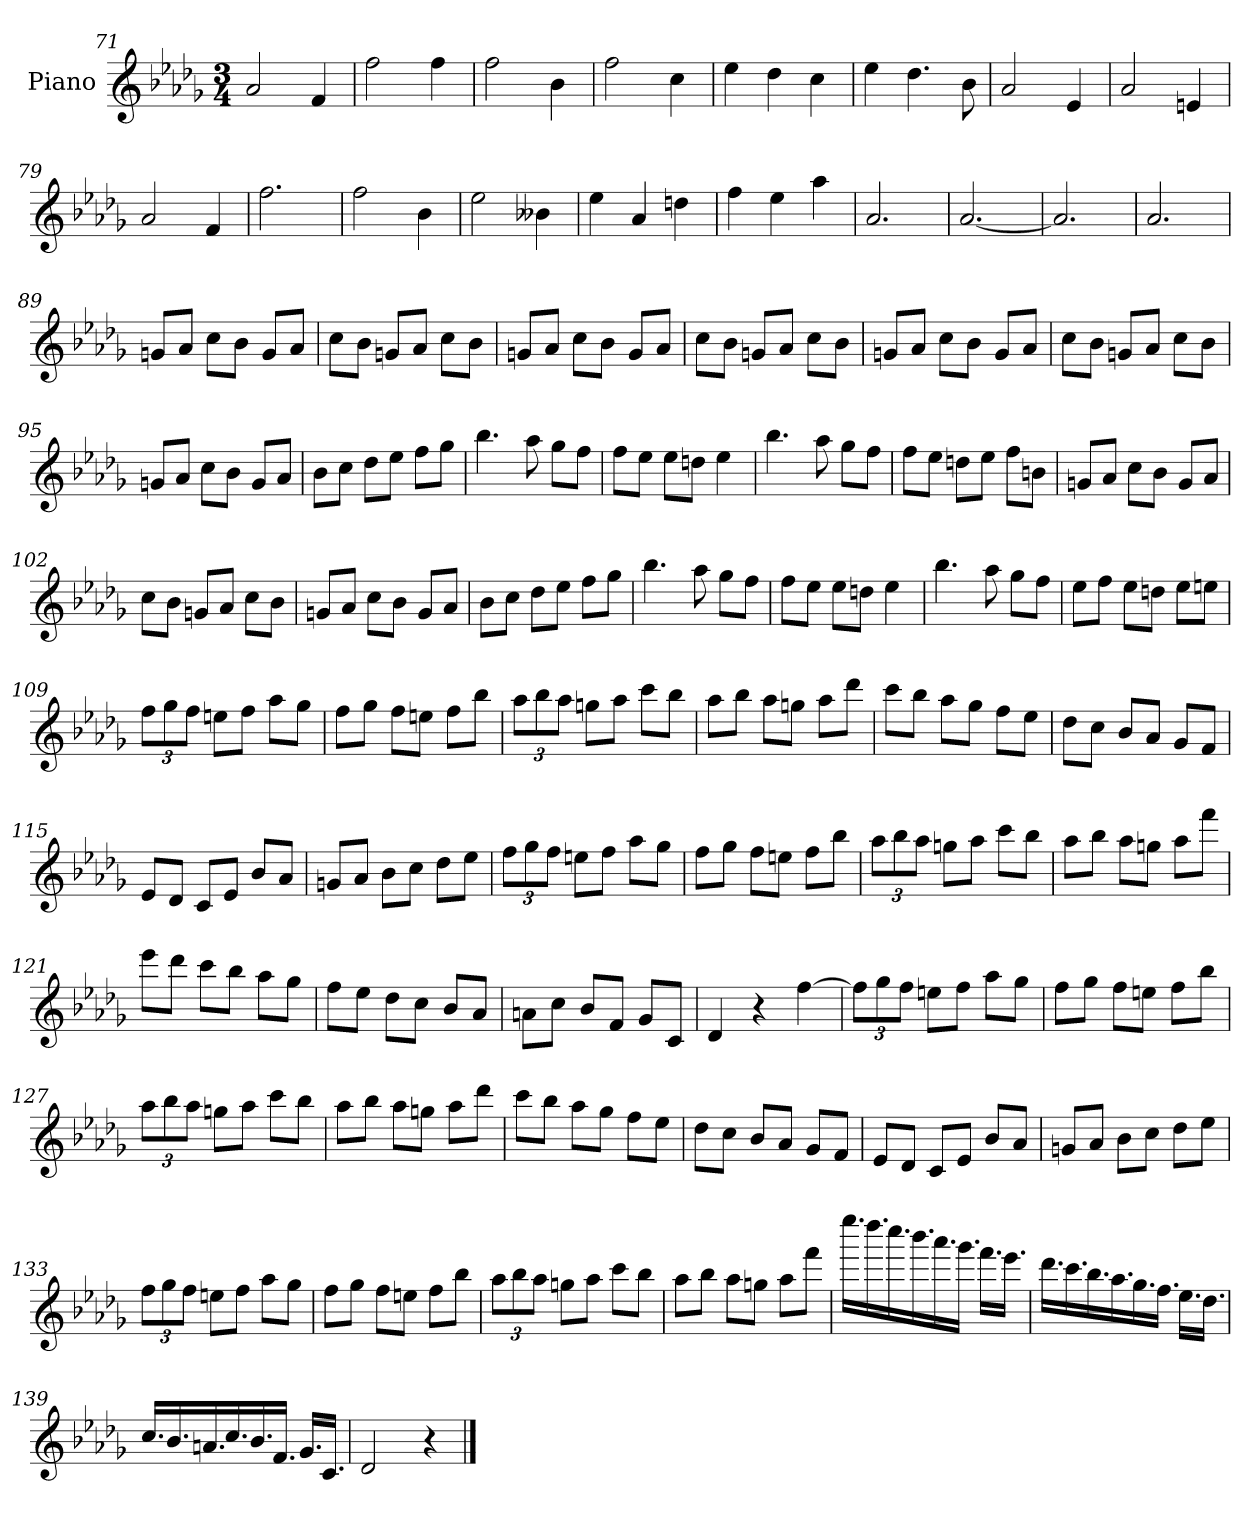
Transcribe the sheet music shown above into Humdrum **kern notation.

**kern
*part1
*staff1
*I"Piano
*I'Pno
*clefG2
*k[b-e-a-d-g-]
*D-:
*M3/4
=71
2a-
4f
=72
2ff
4ff
=73
2ff
4b-
=74
2ff
4cc
=75
4ee-
4dd-
4cc
=76
4ee-
4.dd-
8b-
=77
2a-
4e-
=78
2a-
4en
=79
2a-
4f
=80
2.ff
=81
2ff
4b-
=82
2ee-
4b--X
=83
4ee-
4a-
4ddn
=84
4ff
4ee-
4aa-
=85
2.a-
=86
[2.a-
=87
2.a-]
=88
2.a-
=89
8gn/L
8a-/J
8cc\L
8b-\J
8g/L
8a-/J
=90
8cc\L
8b-\J
8gn/L
8a-/J
8cc\L
8b-\J
=91
8gn/L
8a-/J
8cc\L
8b-\J
8g/L
8a-/J
=92
8cc\L
8b-\J
8gn/L
8a-/J
8cc\L
8b-\J
=93
8gn/L
8a-/J
8cc\L
8b-\J
8g/L
8a-/J
=94
8cc\L
8b-\J
8gn/L
8a-/J
8cc\L
8b-\J
=95
8gn/L
8a-/J
8cc\L
8b-\J
8g/L
8a-/J
=96
8b-\L
8cc\J
8dd-\L
8ee-\J
8ff\L
8gg-\J
=97
4.bb-
8aa-
8gg-\L
8ff\J
=98
8ff\L
8ee-\J
8ee-\L
8ddn\J
4ee-
=99
4.bb-
8aa-
8gg-\L
8ff\J
=100
8ff\L
8ee-\J
8ddn\L
8ee-\J
8ff\L
8bn\J
=101
8gn/L
8a-/J
8cc\L
8b-\J
8g/L
8a-/J
=102
8cc\L
8b-\J
8gn/L
8a-/J
8cc\L
8b-\J
=103
8gn/L
8a-/J
8cc\L
8b-\J
8g/L
8a-/J
=104
8b-\L
8cc\J
8dd-\L
8ee-\J
8ff\L
8gg-\J
=105
4.bb-
8aa-
8gg-\L
8ff\J
=106
8ff\L
8ee-\J
8ee-\L
8ddn\J
4ee-
=107
4.bb-
8aa-
8gg-\L
8ff\J
=108
8ee-\L
8ff\J
8ee-\L
8ddn\J
8ee-\L
8een\J
=109
12ff\L
12gg-\
12ff\J
8een\L
8ff\J
8aa-\L
8gg-\J
=110
8ff\L
8gg-\J
8ff\L
8een\J
8ff\L
8bb-\J
=111
12aa-\L
12bb-\
12aa-\J
8ggn\L
8aa-\J
8ccc\L
8bb-\J
=112
8aa-\L
8bb-\J
8aa-\L
8ggn\J
8aa-\L
8ddd-\J
=113
8ccc\L
8bb-\J
8aa-\L
8gg-\J
8ff\L
8ee-\J
=114
8dd-\L
8cc\J
8b-/L
8a-/J
8g-/L
8f/J
=115
8e-/L
8d-/J
8c/L
8e-/J
8b-/L
8a-/J
=116
8gn/L
8a-/J
8b-\L
8cc\J
8dd-\L
8ee-\J
=117
12ff\L
12gg-\
12ff\J
8een\L
8ff\J
8aa-\L
8gg-\J
=118
8ff\L
8gg-\J
8ff\L
8een\J
8ff\L
8bb-\J
=119
12aa-\L
12bb-\
12aa-\J
8ggn\L
8aa-\J
8ccc\L
8bb-\J
=120
8aa-\L
8bb-\J
8aa-\L
8ggn\J
8aa-\L
8fff\J
=121
8eee-\L
8ddd-\J
8ccc\L
8bb-\J
8aa-\L
8gg-\J
=122
8ff\L
8ee-\J
8dd-\L
8cc\J
8b-/L
8a-/J
=123
8an\L
8cc\J
8b-/L
8f/J
8g-/L
8c/J
=124
4d-
4r
[4ff
=125
12ff\L]
12gg-\
12ff\J
8een\L
8ff\J
8aa-\L
8gg-\J
=126
8ff\L
8gg-\J
8ff\L
8een\J
8ff\L
8bb-\J
=127
12aa-\L
12bb-\
12aa-\J
8ggn\L
8aa-\J
8ccc\L
8bb-\J
=128
8aa-\L
8bb-\J
8aa-\L
8ggn\J
8aa-\L
8ddd-\J
=129
8ccc\L
8bb-\J
8aa-\L
8gg-\J
8ff\L
8ee-\J
=130
8dd-\L
8cc\J
8b-/L
8a-/J
8g-/L
8f/J
=131
8e-/L
8d-/J
8c/L
8e-/J
8b-/L
8a-/J
=132
8gn/L
8a-/J
8b-\L
8cc\J
8dd-\L
8ee-\J
=133
12ff\L
12gg-\
12ff\J
8een\L
8ff\J
8aa-\L
8gg-\J
=134
8ff\L
8gg-\J
8ff\L
8een\J
8ff\L
8bb-\J
=135
12aa-\L
12bb-\
12aa-\J
8ggn\L
8aa-\J
8ccc\L
8bb-\J
=136
8aa-\L
8bb-\J
8aa-\L
8ggn\J
8aa-\L
8fff\J
=137
16.eeee-\LL
16.dddd-\J
16.cccc\JL
16.bbb-\JL
16.aaa-\L
16.ggg-\JJ
16.fff\LL
16.eee-\JJ
=138
16.ddd-\LL
16.ccc\J
16.bb-\JL
16.aa-\JL
16.gg-\L
16.ff\JJ
16.ee-\LL
16.dd-\JJ
=139
16.cc\LL
16.b-\J
16.an\JL
16.cc/JL
16.b-/L
16.f/JJ
16.g-/LL
16.c/JJ
=140
2d-
4r
==
*-
